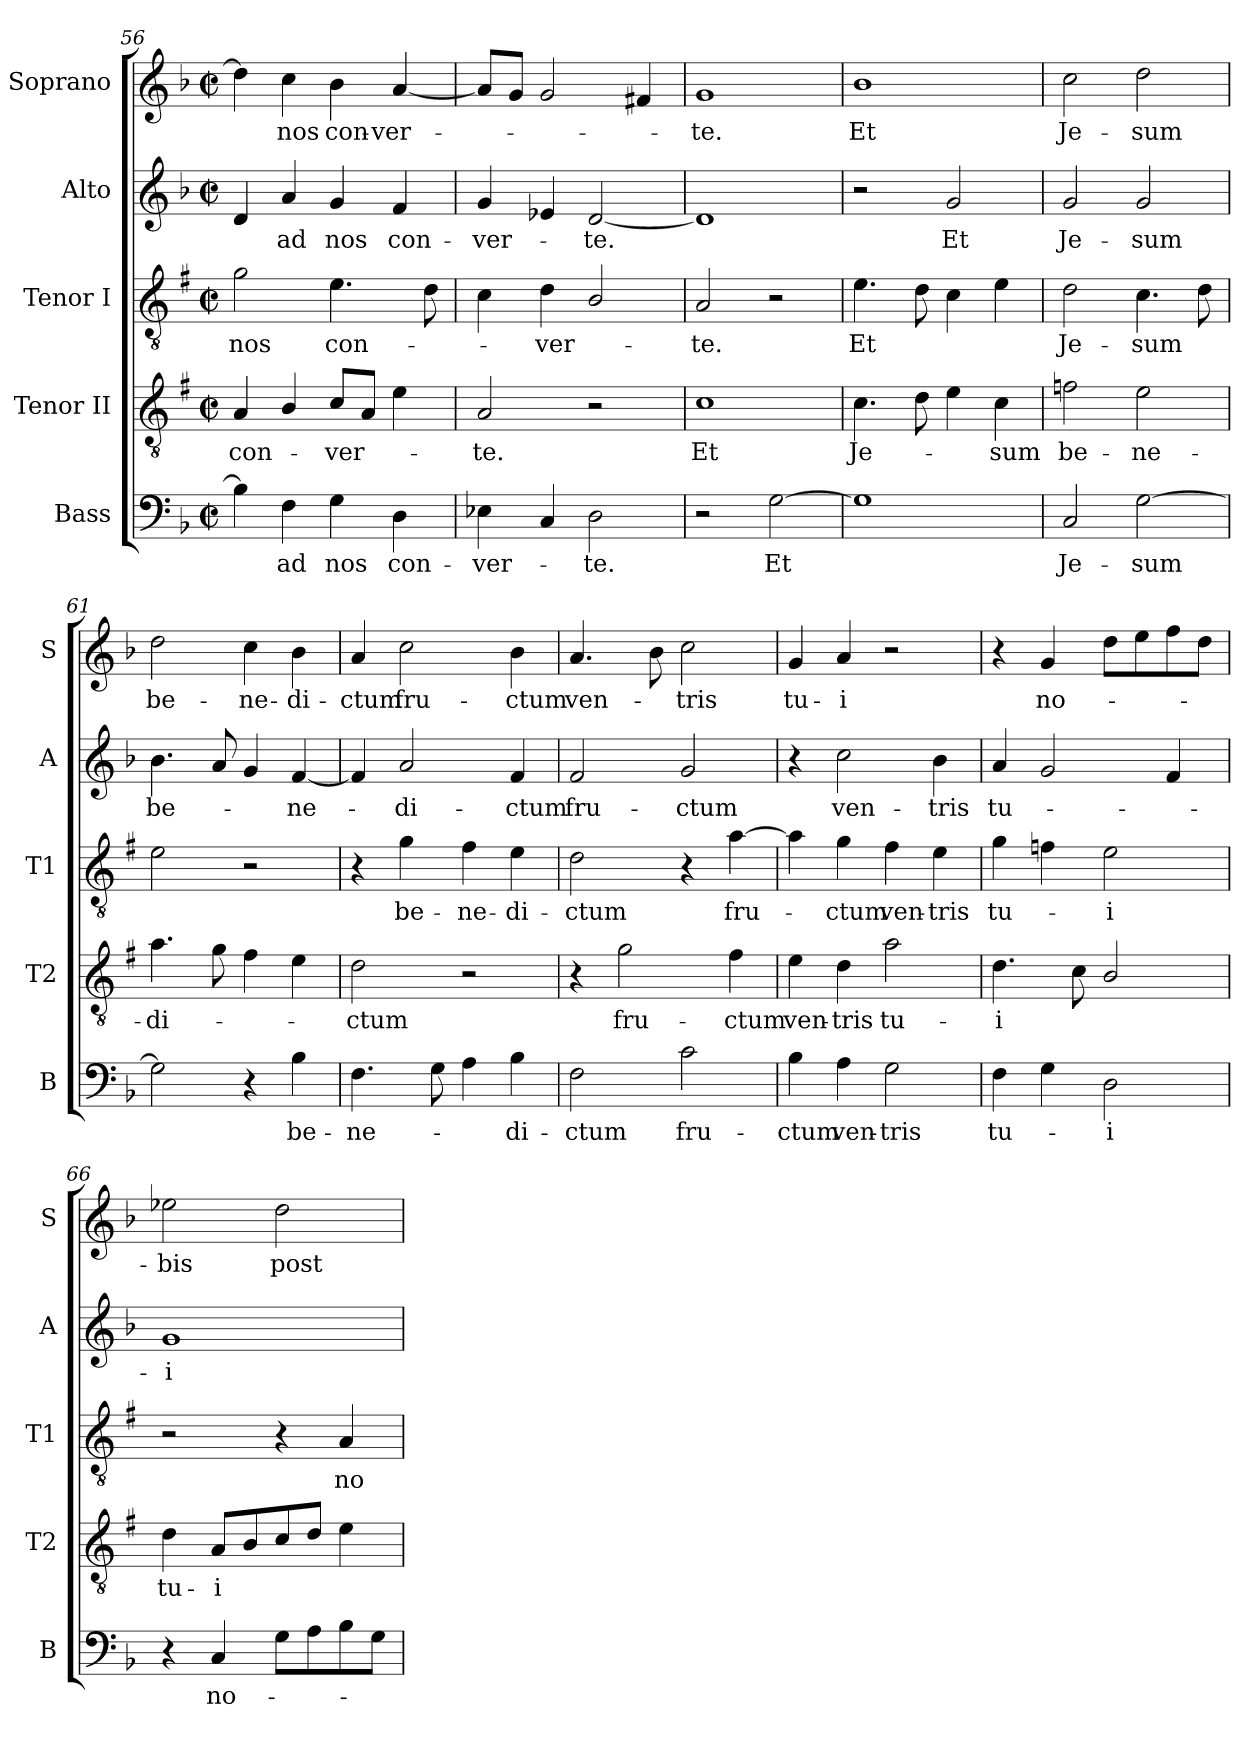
**kern	**text	**kern	**text	**kern	**text	**kern	**text	**kern	**text
*part5	*part5	*part4	*part4	*part3	*part3	*part2	*part2	*part1	*part1
*staff5	*staff5	*staff4	*staff4	*staff3	*staff3	*staff2	*staff2	*staff1	*staff1
*I"Bass	*	*I"Tenor II	*	*I"Tenor I	*	*I"Alto	*	*I"Soprano	*
*I'B	*	*I'T2	*	*I'T1	*	*I'A	*	*I'S	*
*clefF4	*	*clefGv2	*	*clefGv2	*	*clefG2	*	*clefG2	*
*	*	*ITrd1c2	*	*ITrd1c2	*	*	*	*	*
*k[b-]	*	*k[b-]	*	*k[b-]	*	*k[b-]	*	*k[b-]	*
*F:	*	*F:	*	*F:	*	*F:	*	*F:	*
*M2/2	*	*M2/2	*	*M2/2	*	*M2/2	*	*M2/2	*
*met(c|)	*	*met(c|)	*	*met(c|)	*	*met(c|)	*	*met(c|)	*
=56	=56	=56	=56	=56	=56	=56	=56	=56	=56
4B-\]	.	4G/	con-	2f\	nos	4d/	.	4dd\]	.
4F\	ad	4A/	.	.	.	4a/	ad	4cc\	nos
4G\	nos	8B-/L	-ver-	4.d\	con-	4g/	nos	4b-\	con-
.	.	8G/J	.	.	.	.	.	.	.
4D\	con-	4d\	.	.	.	4f/	con-	[4a/	-ver-
.	.	.	.	8c\	.	.	.	.	.
=57	=57	=57	=57	=57	=57	=57	=57	=57	=57
4E-X\	-ver-	2G/	-te.	4B-\	.	4g/	-ver-	8a/L]	.
.	.	.	.	.	.	.	.	8g/J	.
4C/	.	.	.	4c\	-ver-	4e-X/	.	2g/	.
2D\	-te.	2r	.	2A/	.	[2d/	-te.	.	.
.	.	.	.	.	.	.	.	4f#X/	.
=58	=58	=58	=58	=58	=58	=58	=58	=58	=58
2r	.	1B-	Et	2G/	-te.	1d]	.	1g	-te.
[2G\	Et	.	.	2r	.	.	.	.	.
=59	=59	=59	=59	=59	=59	=59	=59	=59	=59
1G]	.	4.B-\	Je-	4.d\	Et	2r	.	1b-	Et
.	.	8c\	.	8c\	.	.	.	.	.
.	.	4d\	.	4B-\	.	2g/	Et	.	.
.	.	4B-\	-sum	4d\	.	.	.	.	.
!!LO:LB:g=z
=60	=60	=60	=60	=60	=60	=60	=60	=60	=60
2C/	Je-	2e-X\	be-	2c\	Je-	2g/	Je-	2cc\	Je-
[2G\	-sum	2d\	-ne-	4.B-\	-sum	2g/	-sum	2dd\	-sum
.	.	.	.	8c\	.	.	.	.	.
=61	=61	=61	=61	=61	=61	=61	=61	=61	=61
2G\]	.	4.g\	-di-	2d\	.	4.b-\	be-	2dd\	be-
.	.	8f\	.	.	.	8a/	.	.	.
4r	.	4e\	.	2r	.	4g/	.	4cc\	-ne-
4B-\	be-	4d\	.	.	.	[4f/	-ne-	4b-\	-di-
=62	=62	=62	=62	=62	=62	=62	=62	=62	=62
4.F\	-ne-	2c\	-ctum	4r	.	4f/]	.	4a/	-ctum
.	.	.	.	4f\	be-	2a/	-di-	2cc\	fru-
8G\	.	.	.	.	.	.	.	.	.
4A\	.	2r	.	4e\	-ne-	.	.	.	.
4B-\	-di-	.	.	4d\	-di-	4f/	-ctum	4b-\	-ctum
=63	=63	=63	=63	=63	=63	=63	=63	=63	=63
2F\	-ctum	4r	.	2c\	-ctum	2f/	fru-	4.a/	ven-
.	.	2f\	fru-	.	.	.	.	.	.
.	.	.	.	.	.	.	.	8b-\	.
2c\	fru-	.	.	4r	.	2g/	-ctum	2cc\	-tris
.	.	4e\	-ctum	[4g\	fru-	.	.	.	.
=64	=64	=64	=64	=64	=64	=64	=64	=64	=64
4B-\	-ctum	4d\	ven-	4g\]	.	4r	.	4g/	tu-
4A\	ven-	4c\	-tris	4f\	-ctum	2cc\	ven-	4a/	-i
2G\	-tris	2g\	tu-	4e\	ven-	.	.	2r	.
.	.	.	.	4d\	-tris	4b-\	-tris	.	.
=65	=65	=65	=65	=65	=65	=65	=65	=65	=65
4F\	tu-	4.c\	-i	4f\	tu-	4a/	tu-	4r	.
4G\	.	.	.	4e-X\	.	2g/	.	4g/	no-
.	.	8B-\	.	.	.	.	.	.	.
2D\	-i	2A/	.	2d\	-i	.	.	8dd\L	.
.	.	.	.	.	.	.	.	8ee\	.
.	.	.	.	.	.	4f/	.	8ff\	.
.	.	.	.	.	.	.	.	8dd\J	.
!!LO:PB:g=z
=66	=66	=66	=66	=66	=66	=66	=66	=66	=66
4r	.	4c\	tu-	2r	.	1g	-i	2ee-X\	-bis
4C/	no-	8G/L	-i	.	.	.	.	.	.
.	.	8A/	.	.	.	.	.	.	.
8G\L	.	8B-/	.	4r	.	.	.	2dd\	post
8A\	.	8c/J	.	.	.	.	.	.	.
8B-\	.	4d\	.	4G/	no-	.	.	.	.
8G\J	.	.	.	.	.	.	.	.	.
=	=	=	=	=	=	=	=	=	=
*-	*-	*-	*-	*-	*-	*-	*-	*-	*-
